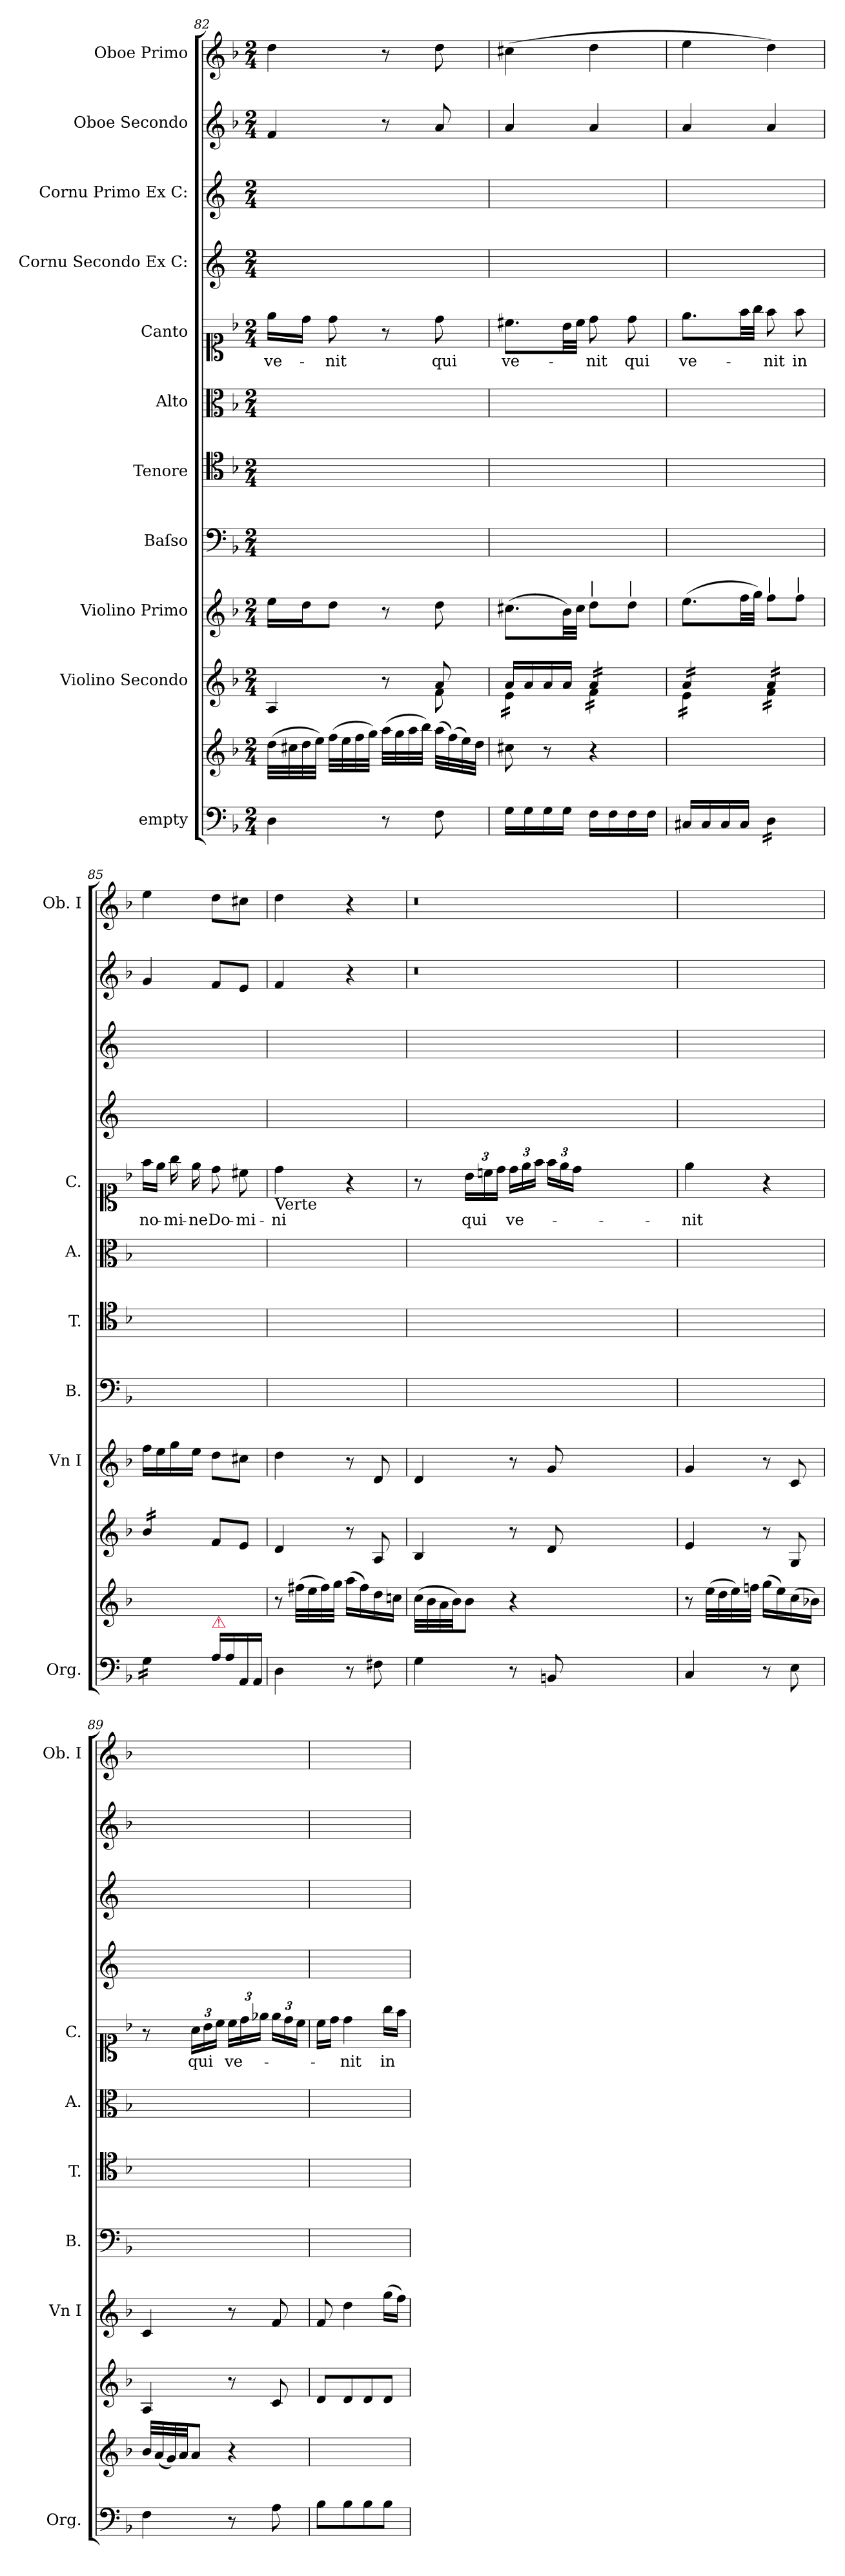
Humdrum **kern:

**kern	**kern	**kern	**kern	**kern	**kern	**kern	**kern	**text	**kern	**kern	**kern	**kern
*part11	*part11	*part10	*part9	*part8	*part7	*part6	*part5	*part5	*part4	*part3	*part2	*part1
*staff12	*staff11	*staff10	*staff9	*staff8	*staff7	*staff6	*staff5	*staff5	*staff4	*staff3	*staff2	*staff1
*I"empty	*	*I"Violino Secondo	*I"Violino Primo	*I"Baſso	*I"Tenore	*I"Alto	*I"Canto	*	*I"Cornu Secondo Ex C:	*I"Cornu Primo Ex C:	*I"Oboe Secondo	*I"Oboe Primo
*I'Org.	*	*	*I'Vn I	*I'B.	*I'T.	*I'A.	*I'C.	*	*	*	*	*I'Ob. I
*clefF4	*clefG2	*clefG2	*clefG2	*clefF4	*clefC4	*clefC3	*clefC1	*	*clefG2	*clefG2	*clefG2	*clefG2
*	*	*	*	*	*	*	*	*	*ITrd4c7	*ITrd4c7	*	*
*k[b-]	*k[b-]	*k[b-]	*k[b-]	*k[b-]	*k[b-]	*k[b-]	*k[b-]	*	*k[b-]	*k[b-]	*k[b-]	*k[b-]
*F:	*F:	*F:	*F:	*F:	*F:	*F:	*F:	*	*F:	*F:	*F:	*F:
*M2/4	*M2/4	*M2/4	*M2/4	*M2/4	*M2/4	*M2/4	*M2/4	*	*M2/4	*M2/4	*M2/4	*M2/4
=82	=82	=82	=82	=82	=82	=82	=82	=82	=82	=82	=82	=82
*	*	*^	*	*	*	*	*	*	*	*	*	*
!	!	!	!	!	!	!	!	!	!LO:LY:i	!	!	!	!
4D\	(32dd\LLL	4A/	4ryy	16ee\LL	2ryy	2ryy	2ryy	16ee\LL	ve-	2ryy	2ryy	4f/	4dd\
.	32cc#X\	.	.	.	.	.	.	.	.	.	.	.	.
.	32dd\	.	.	16dd\J	.	.	.	16dd\JJ	.	.	.	.	.
.	32ee\JJJ)	.	.	.	.	.	.	.	.	.	.	.	.
!	!	!	!	!	!	!	!	!	!LO:LY:i	!	!	!	!
.	(32ff\LLL	.	.	8dd\J	.	.	.	8dd\	-nit	.	.	.	.
.	32ee\	.	.	.	.	.	.	.	.	.	.	.	.
.	32ff\	.	.	.	.	.	.	.	.	.	.	.	.
.	32gg\JJJ)	.	.	.	.	.	.	.	.	.	.	.	.
8r	(32aa\LLL	8r	8ryy	8r	.	.	.	8r	.	.	.	8r	8r
.	32gg\	.	.	.	.	.	.	.	.	.	.	.	.
.	32aa\	.	.	.	.	.	.	.	.	.	.	.	.
.	32bb-\JJJ)	.	.	.	.	.	.	.	.	.	.	.	.
8F\	(32aa\LLL	8a/	8f\	8dd\	.	.	.	8dd\	qui	.	.	8a/	8dd\
.	(32ff\)	.	.	.	.	.	.	.	.	.	.	.	.
.	32ee\)	.	.	.	.	.	.	.	.	.	.	.	.
.	32dd\JJJ	.	.	.	.	.	.	.	.	.	.	.	.
=83	=83	=83	=83	=83	=83	=83	=83	=83	=83	=83	=83	=83	=83
16G\LL	8cc#X\	16a/LL	16e\LL	(8.cc#X\L	2ryy	2ryy	2ryy	8.cc#X\L	ve-	2ryy	2ryy	4a/	(4cc#X\
16G\	.	16a/	16e\	.	.	.	.	.	.	.	.	.	.
16G\	8r	16a/	16e\	.	.	.	.	.	.	.	.	.	.
16G\JJ	.	16a/JJ	16e\JJ	32b-\LL)	.	.	.	32b-\LL	.	.	.	.	.
.	.	.	.	32cc#\JJJ	.	.	.	32cc#\JJJ	.	.	.	.	.
!	!	!	!	!LO:TX:a:t=|	!	!	!	!	!	!	!	!	!
*	*	*tremolo	*	*	*	*	*	*	*	*	*	*	*
16F\LL	4r	16a/LL	16f\LL	8dd\L	.	.	.	8dd\	-nit	.	.	4a/	4dd\
16F\	.	16a/	16f\	.	.	.	.	.	.	.	.	.	.
!	!	!	!	!LO:TX:a:t=|	!	!	!	!	!	!	!	!	!
16F\	.	16a/	16f\	8dd\J	.	.	.	8dd\	qui	.	.	.	.
16F\JJ	.	16a/JJ	16f\JJ	.	.	.	.	.	.	.	.	.	.
=84	=84	=84	=84	=84	=84	=84	=84	=84	=84	=84	=84	=84	=84
16C#X/LL	2ryy	16a/LL	16e\LL	(8.ee\L	2ryy	2ryy	2ryy	8.ee\L	ve-	2ryy	2ryy	4a/	4ee\
16C#/	.	16a/	16e\	.	.	.	.	.	.	.	.	.	.
16C#/	.	16a/	16e\	.	.	.	.	.	.	.	.	.	.
16C#/JJ	.	16a/JJ	16e\JJ	32ff\LL	.	.	.	32ff\LL	.	.	.	.	.
.	.	.	.	32gg\JJJ)	.	.	.	32gg\JJJ	.	.	.	.	.
!	!	!	!	!LO:TX:a:t=|	!	!	!	!	!	!	!	!	!
*tremolo	*	*	*	*	*	*	*	*	*	*	*	*	*
16D\LL	.	16a/LL	16f\LL	8ff\L	.	.	.	8ff\	-nit	.	.	4a/	4dd\)
16D\	.	16a/	16f\	.	.	.	.	.	.	.	.	.	.
!	!	!	!	!LO:TX:a:t=|	!	!	!	!	!	!	!	!	!
16D\	.	16a/	16f\	8ff\J	.	.	.	8ff\	in	.	.	.	.
16D\JJ	.	16a/JJ	16f\JJ	.	.	.	.	.	.	.	.	.	.
*	*	*v	*v	*	*	*	*	*	*	*	*	*	*
=85	=85	=85	=85	=85	=85	=85	=85	=85	=85	=85	=85	=85
16G\LL	2ryy	16b-/LL	16ff\LL	2ryy	2ryy	2ryy	16ff\LL	no-	2ryy	2ryy	4g/	4ee\
16G\	.	16b-/	16ee\	.	.	.	16ee\JJ	.	.	.	.	.
16G\	.	16b-/	16gg\	.	.	.	16gg\	-mi-	.	.	.	.
16G\JJ	.	16b-/JJ	16ee\JJ	.	.	.	16ee\	-ne	.	.	.	.
*	*	*Xtremolo	*	*	*	*	*	*	*	*	*	*
*Xtremolo	*	*	*	*	*	*	*	*	*	*	*	*
!LO:TX:a:color=crimson:t=⚠	!	!	!	!	!	!	!	!	!	!	!	!
16A\LL	.	8f/L	8dd\L	.	.	.	8dd\	Do-	.	.	8f/L	8dd\L
16A\	.	.	.	.	.	.	.	.	.	.	.	.
16AA/	.	8e/J	8cc#X\J	.	.	.	8cc#X\	-mi-	.	.	8e/J	8cc#X\J
16AA/JJ	.	.	.	.	.	.	.	.	.	.	.	.
=86	=86	=86	=86	=86	=86	=86	=86	=86	=86	=86	=86	=86
!	!	!	!	!	!	!	!LO:TX:b:t=Verte	!	!	!	!	!
4D\	8r	4d/	4dd\	2ryy	2ryy	2ryy	4dd\	-ni	2ryy	2ryy	4f/	4dd\
.	(32ff#X\LLL	.	.	.	.	.	.	.	.	.	.	.
.	32ee\	.	.	.	.	.	.	.	.	.	.	.
.	32ff#\)	.	.	.	.	.	.	.	.	.	.	.
.	32gg\JJJ	.	.	.	.	.	.	.	.	.	.	.
8r	(16aa\LL	8r	8r	.	.	.	4r	.	.	.	4r	4r
.	16ff#\)	.	.	.	.	.	.	.	.	.	.	.
8F#X\	16dd\	8A/	8d/	.	.	.	.	.	.	.	.	.
.	16ccn\JJ	.	.	.	.	.	.	.	.	.	.	.
=87	=87	=87	=87	=87	=87	=87	=87	=87	=87	=87	=87	=87
4G\	(32cc\LLL	4B-/	4d/	2ryy	2ryy	2ryy	8r	.	2ryy	2ryy	0r	0r
.	32b-\	.	.	.	.	.	.	.	.	.	.	.
.	32a\	.	.	.	.	.	.	.	.	.	.	.
.	32b-\JJ)	.	.	.	.	.	.	.	.	.	.	.
.	8b-\J	.	.	.	.	.	24b-\LL	qui	.	.	.	.
.	.	.	.	.	.	.	24ccn\	.	.	.	.	.
.	.	.	.	.	.	.	24dd\JJ	.	.	.	.	.
8r	4r	8r	8r	.	.	.	24dd\LL	ve-	.	.	.	.
.	.	.	.	.	.	.	24ee\	.	.	.	.	.
.	.	.	.	.	.	.	24ff\JJ	.	.	.	.	.
8BBn/	.	8d/	8g/	.	.	.	24ff\LL	.	.	.	.	.
.	.	.	.	.	.	.	24ee\	.	.	.	.	.
.	.	.	.	.	.	.	24dd\JJ	.	.	.	.	.
1.ryy	1.ryy	1.ryy	1.ryy	1.ryy	1.ryy	1.ryy	1.ryy	.	1.ryy	1.ryy	.	.
=88	=88	=88	=88	=88	=88	=88	=88	=88	=88	=88	=88	=88
4C/	8r	4e/	4g/	2ryy	2ryy	2ryy	4ee\	-nit	2ryy	2ryy	2ryy	2ryy
.	(32ee\LLL	.	.	.	.	.	.	.	.	.	.	.
.	32dd\	.	.	.	.	.	.	.	.	.	.	.
.	32ee\)	.	.	.	.	.	.	.	.	.	.	.
.	32ffn\JJJ	.	.	.	.	.	.	.	.	.	.	.
8r	(16gg\LL	8r	8r	.	.	.	4r	.	.	.	.	.
.	16ee\)	.	.	.	.	.	.	.	.	.	.	.
8E\	(16cc\	8G/	8c/	.	.	.	.	.	.	.	.	.
.	16b-X\JJ)	.	.	.	.	.	.	.	.	.	.	.
=89	=89	=89	=89	=89	=89	=89	=89	=89	=89	=89	=89	=89
4F\	32b-/LLL	4A/	4c/	2ryy	2ryy	2ryy	8r	.	2ryy	2ryy	2ryy	2ryy
.	(32a/	.	.	.	.	.	.	.	.	.	.	.
.	32g/)	.	.	.	.	.	.	.	.	.	.	.
.	32a/JJ	.	.	.	.	.	.	.	.	.	.	.
.	8a/J	.	.	.	.	.	24a\LL	qui	.	.	.	.
.	.	.	.	.	.	.	24b-\	.	.	.	.	.
.	.	.	.	.	.	.	24cc\JJ	.	.	.	.	.
8r	4r	8r	8r	.	.	.	24cc\LL	ve-	.	.	.	.
.	.	.	.	.	.	.	24dd\	.	.	.	.	.
.	.	.	.	.	.	.	24ee-X\JJ	.	.	.	.	.
8A\	.	8c/	8f/	.	.	.	24ee-\LL	.	.	.	.	.
.	.	.	.	.	.	.	24dd\	.	.	.	.	.
.	.	.	.	.	.	.	24cc\JJ	.	.	.	.	.
=90	=90	=90	=90	=90	=90	=90	=90	=90	=90	=90	=90	=90
8B-\L	2ryy	8d/L	8f/	2ryy	2ryy	2ryy	16cc\LL	.	2ryy	2ryy	2ryy	2ryy
.	.	.	.	.	.	.	16dd\JJ	.	.	.	.	.
8B-\	.	8d/	4dd\	.	.	.	4dd\	-nit	.	.	.	.
8B-\	.	8d/	.	.	.	.	.	.	.	.	.	.
8B-\J	.	8d/J	(16gg\LL	.	.	.	16gg\LL	in	.	.	.	.
.	.	.	16ff\JJ)	.	.	.	16ff\JJ	.	.	.	.	.
=	=	=	=	=	=	=	=	=	=	=	=	=
*-	*-	*-	*-	*-	*-	*-	*-	*-	*-	*-	*-	*-
